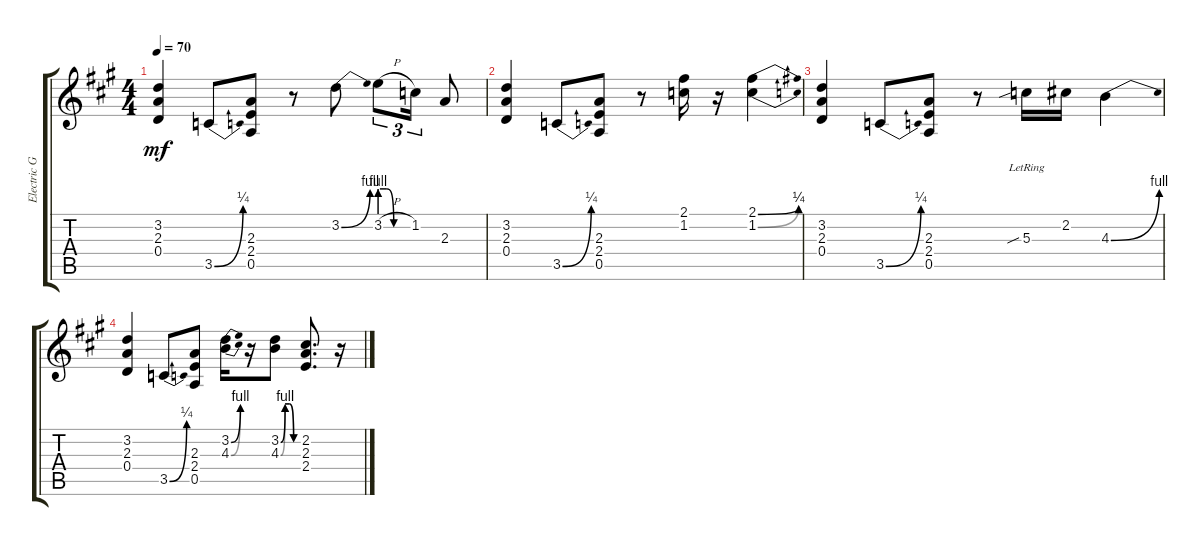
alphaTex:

\track ("Electric Guitar" "Electric G") {instrument electricguitarclean}
\staff {score tabs}
\tuning (E4 B3 G3 D3 A2 E2) {hide}
\ts (4 4)
\tempo 70
\clef g2
\ks a
(3.2 2.3 0.4).4{dy mf instrument electricguitarclean} 3.5{be (bend 0 0 60 1)}.8 (2.3 2.4 0.5).8 r.8 3.2{be (bend 0 0 60 4)}.8 3.2{be (custom 0 4 15 4 30 0 60 0) h}.8{tu (3 2)} 1.2.16{tu (3 2)} 2.3.8 |
(3.2 2.3 0.4).4 3.5{be (bend 0 0 60 1)}.8 (2.3 2.4 0.5).8 r.8 (2.1 1.2).16 r.16 (2.1{be (bend 0 0 60 1)} 1.2{be (bend 0 0 60 1)}).4 |
(3.2 2.3 0.4).4 3.5{be (bend 0 0 60 1)}.8 (2.3 2.4 0.5).8 r.8 5.3{sib lr}.16 2.2.16 4.3{be (bend 0 0 60 4)}.4 |
(3.2 2.3 0.4).4 3.5{be (bend 0 0 60 1)}.8 (2.3 2.4 0.5).8 (3.2{be (bend 0 0 60 4)} 4.3{be (bend 0 0 60 4)}).16 r.16 (3.2{be (custom 0 0 15 4 30 4 45 0 60 0)} 4.3{be (custom 0 0 15 4 30 4 45 0 60 0)}).8 (2.2 2.3 2.4).8{d} r.16
